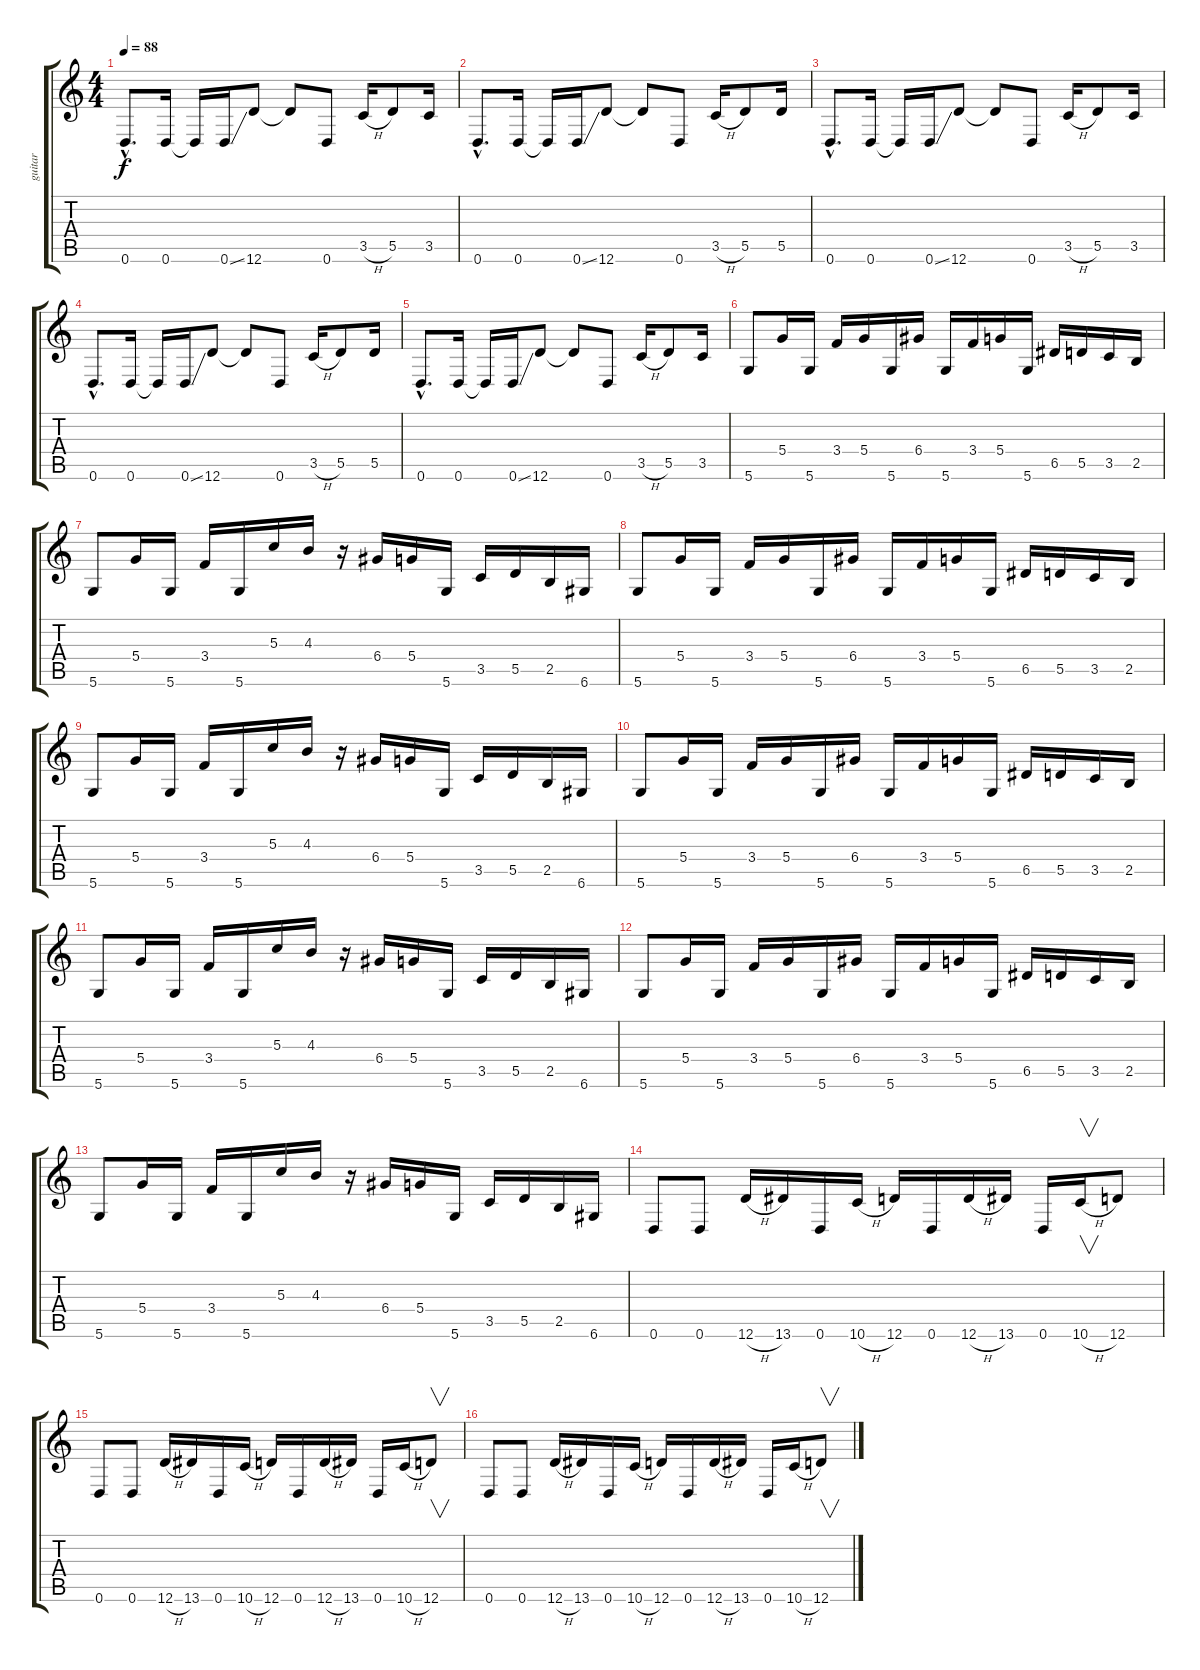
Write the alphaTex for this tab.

\track ("guitar" "guitar") {instrument distortionguitar}
\staff {score tabs}
\tuning (E4 B3 G3 D3 A2 D2) {hide}
\ts (4 4)
\tempo 88
\clef g2
\ks c
0.6{hac}.8{d dy f} 0.6.16 0.6{t}.16 0.6{ss}.16 12.6.8 12.6{t}.8 0.6.8 3.5{h}.16 5.5.8 3.5.16 |
0.6{hac}.8{d} 0.6.16 0.6{t}.16 0.6{ss}.16 12.6.8 12.6{t}.8 0.6.8 3.5{h}.16 5.5.8 5.5.16 |
0.6{hac}.8{d} 0.6.16 0.6{t}.16 0.6{ss}.16 12.6.8 12.6{t}.8 0.6.8 3.5{h}.16 5.5.8 3.5.16 |
0.6{hac}.8{d} 0.6.16 0.6{t}.16 0.6{ss}.16 12.6.8 12.6{t}.8 0.6.8 3.5{h}.16 5.5.8 5.5.16 |
0.6{hac}.8{d} 0.6.16 0.6{t}.16 0.6{ss}.16 12.6.8 12.6{t}.8 0.6.8 3.5{h}.16 5.5.8 3.5.16 |
5.6.8 5.4.16 5.6.16 3.4.16 5.4.16 5.6.16 6.4.16 5.6.16 3.4.16 5.4.16 5.6.16 6.5.16 5.5.16 3.5.16 2.5.16 |
5.6.8 5.4.16 5.6.16 3.4.16 5.6.16 5.3.16 4.3.16 r.16 6.4.16 5.4.16 5.6.16 3.5.16 5.5.16 2.5.16 6.6.16 |
5.6.8 5.4.16 5.6.16 3.4.16 5.4.16 5.6.16 6.4.16 5.6.16 3.4.16 5.4.16 5.6.16 6.5.16 5.5.16 3.5.16 2.5.16 |
5.6.8 5.4.16 5.6.16 3.4.16 5.6.16 5.3.16 4.3.16 r.16 6.4.16 5.4.16 5.6.16 3.5.16 5.5.16 2.5.16 6.6.16 |
5.6.8 5.4.16 5.6.16 3.4.16 5.4.16 5.6.16 6.4.16 5.6.16 3.4.16 5.4.16 5.6.16 6.5.16 5.5.16 3.5.16 2.5.16 |
5.6.8 5.4.16 5.6.16 3.4.16 5.6.16 5.3.16 4.3.16 r.16 6.4.16 5.4.16 5.6.16 3.5.16 5.5.16 2.5.16 6.6.16 |
5.6.8 5.4.16 5.6.16 3.4.16 5.4.16 5.6.16 6.4.16 5.6.16 3.4.16 5.4.16 5.6.16 6.5.16 5.5.16 3.5.16 2.5.16 |
5.6.8 5.4.16 5.6.16 3.4.16 5.6.16 5.3.16 4.3.16 r.16 6.4.16 5.4.16 5.6.16 3.5.16 5.5.16 2.5.16 6.6.16 |
0.6.8 0.6.8 12.6{h}.16 13.6.16 0.6.16 10.6{h}.16 12.6.16 0.6.16 12.6{h}.16 13.6.16 0.6.16 10.6{h}.16{v} 12.6.8 |
0.6.8 0.6.8 12.6{h}.16 13.6.16 0.6.16 10.6{h}.16 12.6.16 0.6.16 12.6{h}.16 13.6.16 0.6.16 10.6{h}.16 12.6.8{v} |
0.6.8 0.6.8 12.6{h}.16 13.6.16 0.6.16 10.6{h}.16 12.6.16 0.6.16 12.6{h}.16 13.6.16 0.6.16 10.6{h}.16 12.6.8{v}
